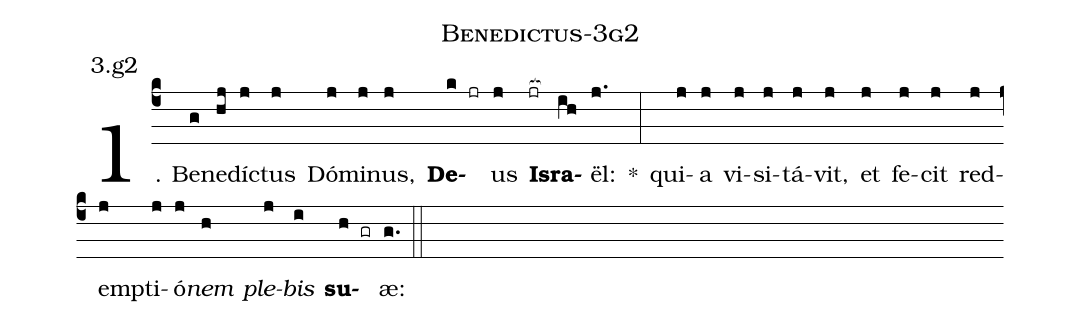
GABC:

name: Benedictus-3g2;
annotation: 3.g2;
%%
(c4)1. Be(g)ne(hj)díc(j)tus(j) Dó(j)mi(j)nus,(j) <b>De</b>(k jr)us(j) <b>Is</b>(jr[ocb:1{])<b>ra</b>(ih[ocb:0}])ël:(j.) *(:) qui(j)a(j) vi(j)si(j)tá(j)vit,(j) et(j) fe(j)cit(j) red(j)emp(j)ti(j)ó(j)<i>nem</i>(h) <i>ple</i>(j)<i>bis</i>(i) <b>su</b>(h gr)æ:(g.) (::)
